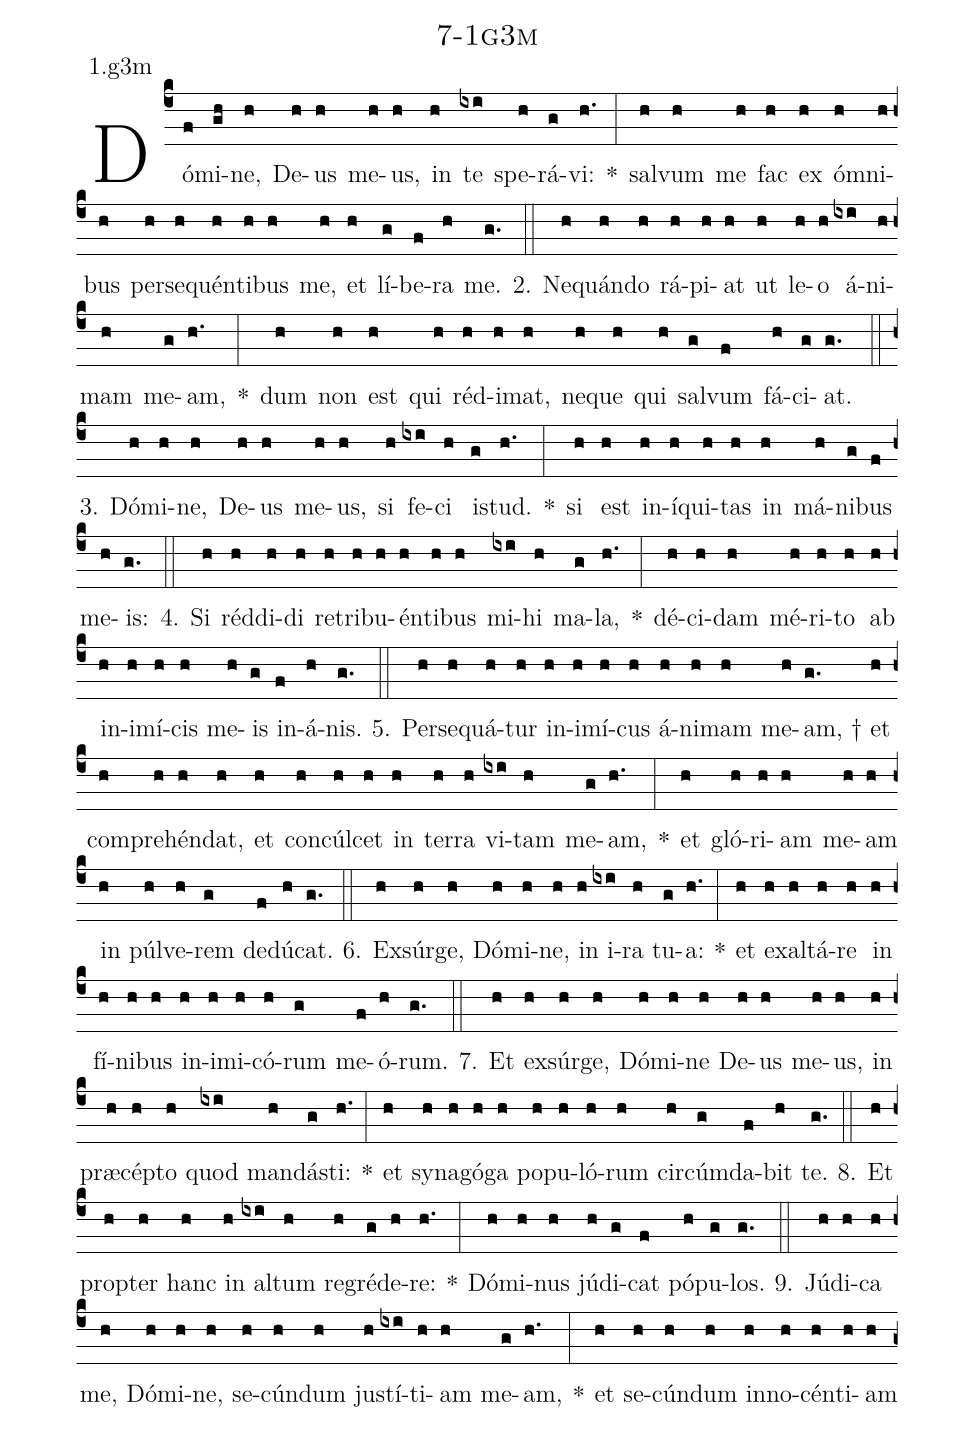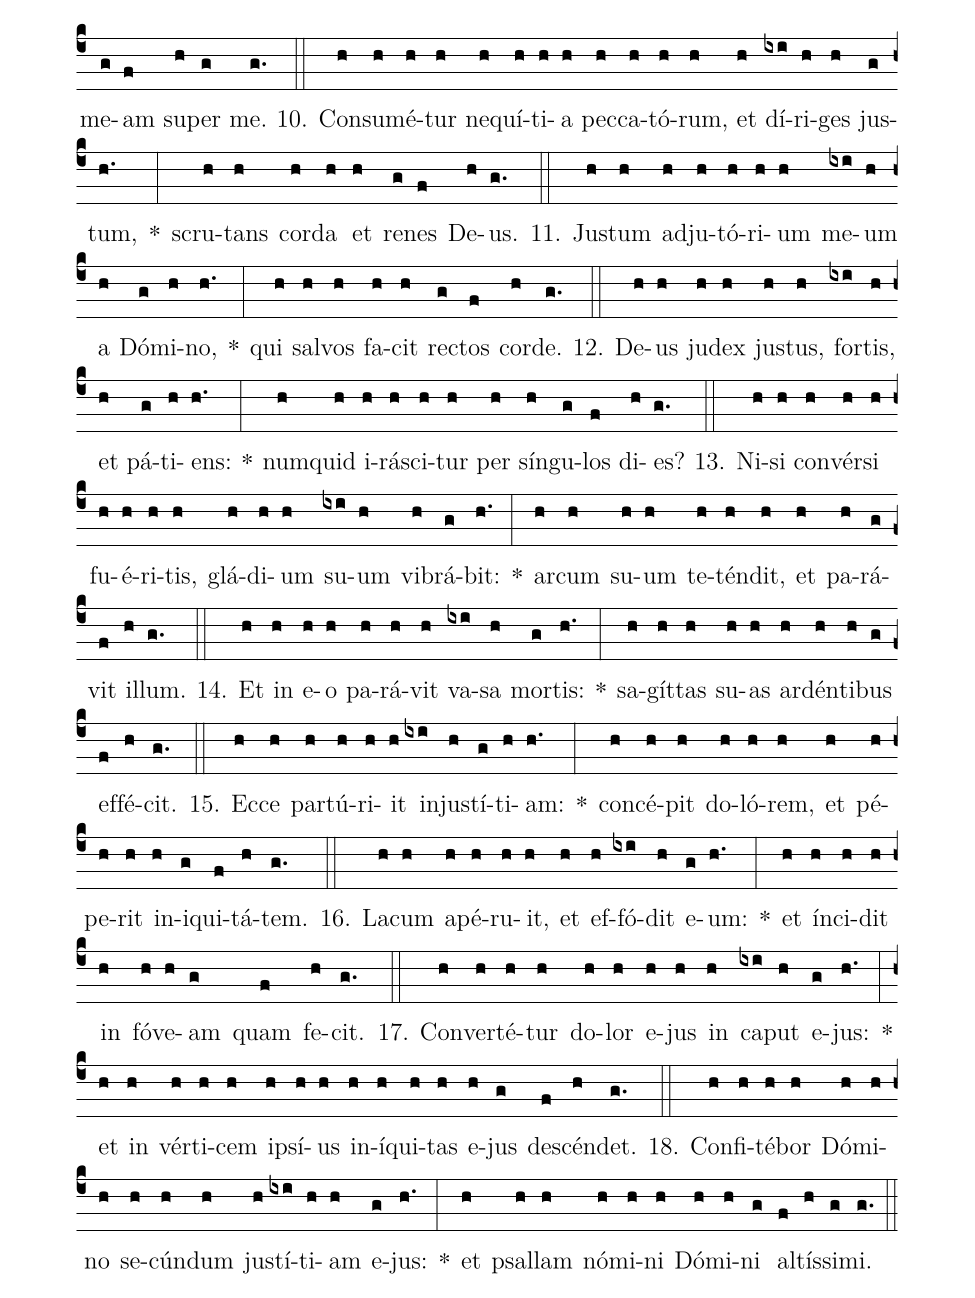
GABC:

name: 7-1g3m;
annotation: 1.g3m;
%%
(c4)Dó(f)mi(gh)ne,(h) De(h)us(h) me(h)us,(h) in(h) te(ixi) spe(h)rá(g)vi:(h.) *(:) sal(h)vum(h) me(h) fac(h) ex(h) óm(h)ni(h)bus(h) per(h)se(h)quén(h)ti(h)bus(h) me,(h) et(h) lí(g)be(f)ra(h) me.(g.) (::)
2. Ne(h)quán(h)do(h) rá(h)pi(h)at(h) ut(h) le(h)o(h) á(ixi)ni(h)mam(h) me(g)am,(h.) *(:) dum(h) non(h) est(h) qui(h) réd(h)i(h)mat,(h) ne(h)que(h) qui(h) sal(g)vum(f) fá(h)ci(g)at.(g.) (::)
3. Dó(h)mi(h)ne,(h) De(h)us(h) me(h)us,(h) si(h) fe(ixi)ci(h) is(g)tud.(h.) *(:) si(h) est(h) in(h)í(h)qui(h)tas(h) in(h) má(h)ni(g)bus(f) me(h)is:(g.) (::)
4. Si(h) réd(h)di(h)di(h) re(h)tri(h)bu(h)én(h)ti(h)bus(h) mi(ixi)hi(h) ma(g)la,(h.) *(:) dé(h)ci(h)dam(h) mé(h)ri(h)to(h) ab(h) in(h)i(h)mí(h)cis(h) me(h)is(g) in(f)á(h)nis.(g.) (::)
5. Per(h)se(h)quá(h)tur(h) in(h)i(h)mí(h)cus(h) á(h)ni(h)mam(h) me(h)am, †(g.) et(h) com(h)pre(h)hén(h)dat,(h) et(h) con(h)cúl(h)cet(h) in(h) ter(h)ra(h) vi(ixi)tam(h) me(g)am,(h.) *(:) et(h) gló(h)ri(h)am(h) me(h)am(h) in(h) púl(h)ve(h)rem(g) de(f)dú(h)cat.(g.) (::)
6. Ex(h)súr(h)ge,(h) Dó(h)mi(h)ne,(h) in(h) i(ixi)ra(h) tu(g)a:(h.) *(:) et(h) ex(h)al(h)tá(h)re(h) in(h) fí(h)ni(h)bus(h) in(h)i(h)mi(h)có(h)rum(g) me(f)ó(h)rum.(g.) (::)
7. Et(h) ex(h)súr(h)ge,(h) Dó(h)mi(h)ne(h) De(h)us(h) me(h)us,(h) in(h) præ(h)cép(h)to(h) quod(ixi) man(h)dás(g)ti:(h.) *(:) et(h) sy(h)na(h)gó(h)ga(h) po(h)pu(h)ló(h)rum(h) cir(h)cúm(g)da(f)bit(h) te.(g.) (::)
8. Et(h) prop(h)ter(h) hanc(h) in(h) al(ixi)tum(h) re(h)gré(g)de(h)re:(h.) *(:) Dó(h)mi(h)nus(h) jú(h)di(g)cat(f) pó(h)pu(g)los.(g.) (::)
9. Jú(h)di(h)ca(h) me,(h) Dó(h)mi(h)ne,(h) se(h)cún(h)dum(h) jus(h)tí(ixi)ti(h)am(h) me(g)am,(h.) *(:) et(h) se(h)cún(h)dum(h) in(h)no(h)cén(h)ti(h)am(h) me(g)am(f) su(h)per(g) me.(g.) (::)
10. Con(h)su(h)mé(h)tur(h) ne(h)quí(h)ti(h)a(h) pec(h)ca(h)tó(h)rum,(h) et(h) dí(ixi)ri(h)ges(h) jus(g)tum,(h.) *(:) scru(h)tans(h) cor(h)da(h) et(h) re(g)nes(f) De(h)us.(g.) (::)
11. Jus(h)tum(h) ad(h)ju(h)tó(h)ri(h)um(h) me(ixi)um(h) a(h) Dó(g)mi(h)no,(h.) *(:) qui(h) sal(h)vos(h) fa(h)cit(h) rec(g)tos(f) cor(h)de.(g.) (::)
12. De(h)us(h) ju(h)dex(h) jus(h)tus,(h) for(ixi)tis,(h) et(h) pá(g)ti(h)ens:(h.) *(:) num(h)quid(h) i(h)rá(h)sci(h)tur(h) per(h) sín(h)gu(g)los(f) di(h)es?(g.) (::)
13. Ni(h)si(h) con(h)vér(h)si(h) fu(h)é(h)ri(h)tis,(h) glá(h)di(h)um(h) su(ixi)um(h) vi(h)brá(g)bit:(h.) *(:) ar(h)cum(h) su(h)um(h) te(h)tén(h)dit,(h) et(h) pa(h)rá(g)vit(f) il(h)lum.(g.) (::)
14. Et(h) in(h) e(h)o(h) pa(h)rá(h)vit(h) va(ixi)sa(h) mor(g)tis:(h.) *(:) sa(h)gít(h)tas(h) su(h)as(h) ar(h)dén(h)ti(h)bus(g) ef(f)fé(h)cit.(g.) (::)
15. Ec(h)ce(h) par(h)tú(h)ri(h)it(h) in(ixi)jus(h)tí(g)ti(h)am:(h.) *(:) con(h)cé(h)pit(h) do(h)ló(h)rem,(h) et(h) pé(h)pe(h)rit(h) in(h)i(g)qui(f)tá(h)tem.(g.) (::)
16. La(h)cum(h) a(h)pé(h)ru(h)it,(h) et(h) ef(h)fó(ixi)dit(h) e(g)um:(h.) *(:) et(h) ín(h)ci(h)dit(h) in(h) fó(h)ve(h)am(g) quam(f) fe(h)cit.(g.) (::)
17. Con(h)ver(h)té(h)tur(h) do(h)lor(h) e(h)jus(h) in(h) ca(ixi)put(h) e(g)jus:(h.) *(:) et(h) in(h) vér(h)ti(h)cem(h) ip(h)sí(h)us(h) in(h)í(h)qui(h)tas(h) e(h)jus(g) de(f)scén(h)det.(g.) (::)
18. Con(h)fi(h)té(h)bor(h) Dó(h)mi(h)no(h) se(h)cún(h)dum(h) jus(h)tí(ixi)ti(h)am(h) e(g)jus:(h.) *(:) et(h) psal(h)lam(h) nó(h)mi(h)ni(h) Dó(h)mi(h)ni(g) al(f)tís(h)si(g)mi.(g.) (::)
